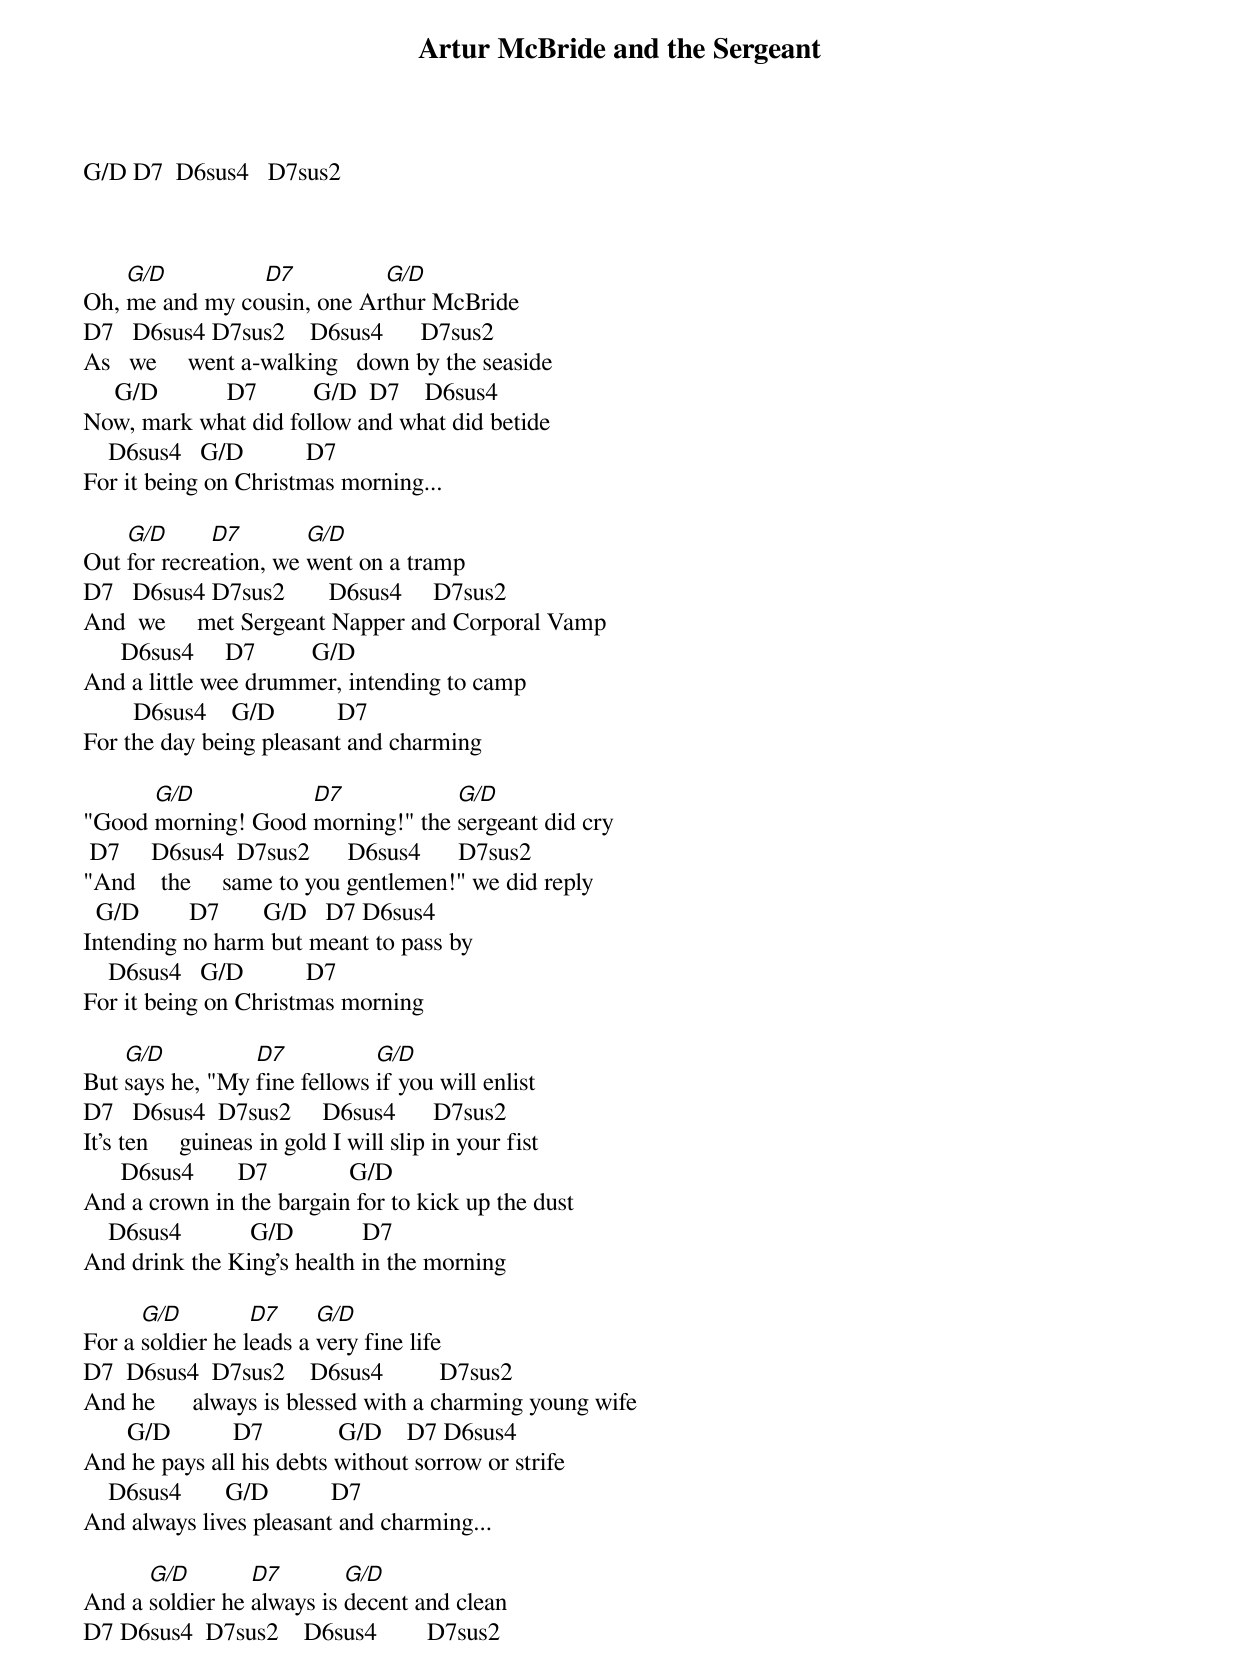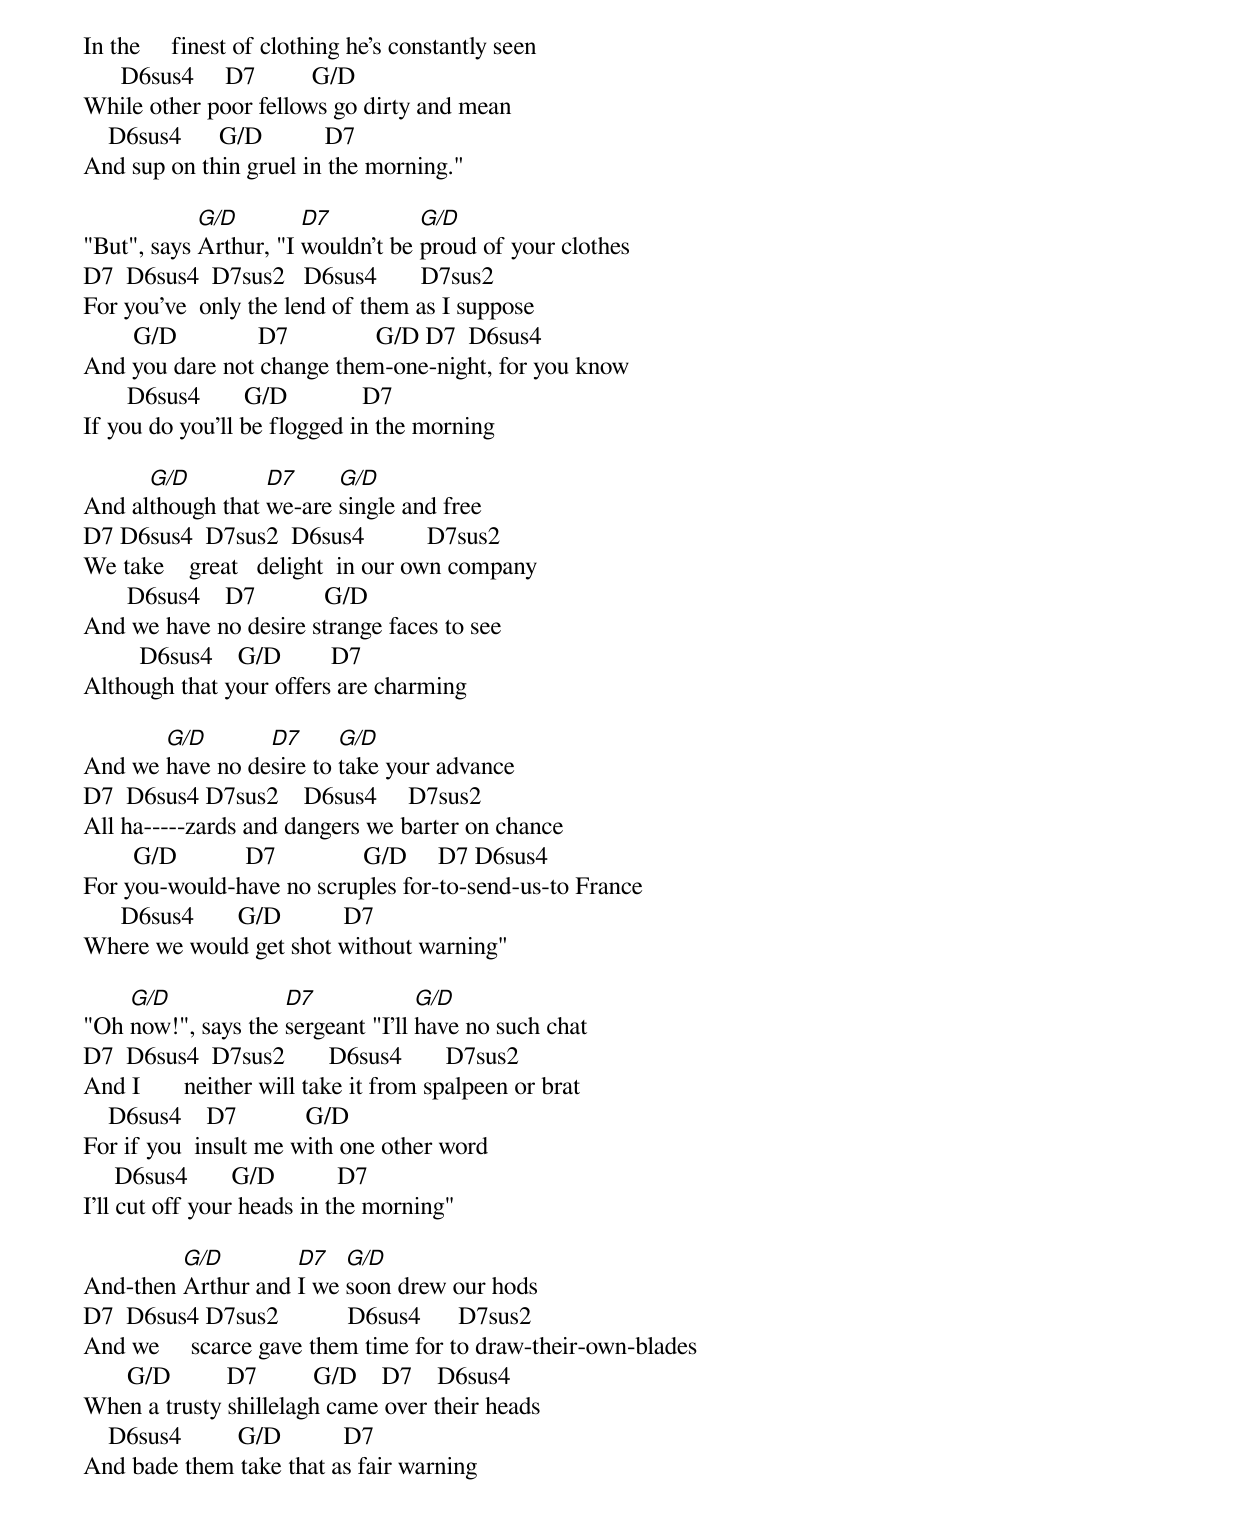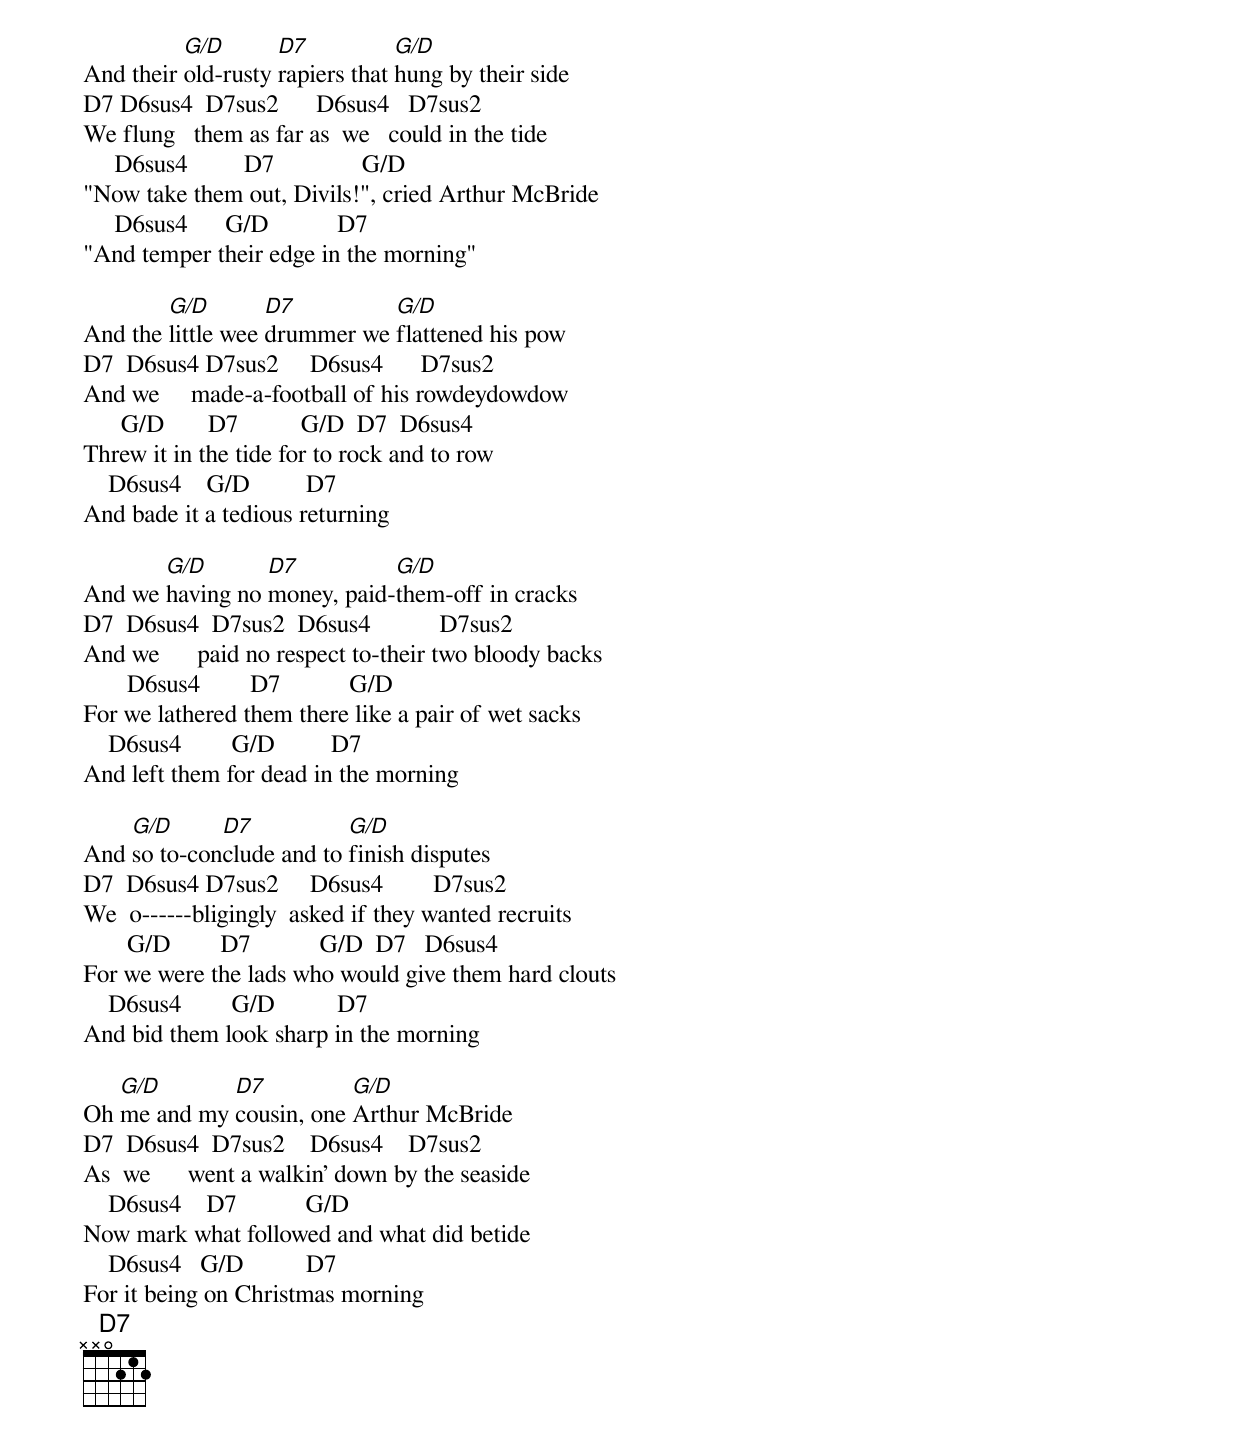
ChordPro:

{title: Artur McBride and the Sergeant}

G/D D7  D6sus4   D7sus2



Oh, [G/D]me and my co[D7]usin, one Ar[G/D]thur McBride
D7   D6sus4 D7sus2    D6sus4      D7sus2
As   we     went a-walking   down by the seaside
     G/D           D7         G/D  D7    D6sus4
Now, mark what did follow and what did betide
    D6sus4   G/D          D7
For it being on Christmas morning...

Out [G/D]for recre[D7]ation, we [G/D]went on a tramp
D7   D6sus4 D7sus2       D6sus4     D7sus2
And  we     met Sergeant Napper and Corporal Vamp
      D6sus4     D7         G/D
And a little wee drummer, intending to camp
        D6sus4    G/D          D7
For the day being pleasant and charming

"Good [G/D]morning! Good [D7]morning!" the [G/D]sergeant did cry
 D7     D6sus4  D7sus2      D6sus4      D7sus2
"And    the     same to you gentlemen!" we did reply
  G/D        D7       G/D   D7 D6sus4
Intending no harm but meant to pass by
    D6sus4   G/D          D7
For it being on Christmas morning

But [G/D]says he, "My [D7]fine fellows [G/D]if you will enlist
D7   D6sus4  D7sus2     D6sus4      D7sus2
It's ten     guineas in gold I will slip in your fist
      D6sus4       D7             G/D
And a crown in the bargain for to kick up the dust
    D6sus4           G/D           D7
And drink the King's health in the morning

For a [G/D]soldier he l[D7]eads a [G/D]very fine life
D7  D6sus4  D7sus2    D6sus4         D7sus2
And he      always is blessed with a charming young wife
       G/D          D7            G/D    D7 D6sus4
And he pays all his debts without sorrow or strife
    D6sus4       G/D          D7
And always lives pleasant and charming...

And a [G/D]soldier he [D7]always is [G/D]decent and clean
D7 D6sus4  D7sus2    D6sus4        D7sus2
In the     finest of clothing he's constantly seen
      D6sus4     D7         G/D
While other poor fellows go dirty and mean
    D6sus4      G/D          D7
And sup on thin gruel in the morning."

"But", says [G/D]Arthur, "I [D7]wouldn't be [G/D]proud of your clothes
D7  D6sus4  D7sus2   D6sus4       D7sus2
For you've  only the lend of them as I suppose
        G/D             D7              G/D D7  D6sus4
And you dare not change them-one-night, for you know
       D6sus4       G/D            D7
If you do you'll be flogged in the morning

And al[G/D]though that [D7]we-are [G/D]single and free
D7 D6sus4  D7sus2  D6sus4          D7sus2
We take    great   delight  in our own company
       D6sus4    D7           G/D
And we have no desire strange faces to see
         D6sus4    G/D        D7
Although that your offers are charming

And we [G/D]have no de[D7]sire to [G/D]take your advance
D7  D6sus4 D7sus2    D6sus4     D7sus2
All ha-----zards and dangers we barter on chance
        G/D           D7              G/D     D7 D6sus4
For you-would-have no scruples for-to-send-us-to France
      D6sus4       G/D          D7
Where we would get shot without warning"

"Oh [G/D]now!", says the [D7]sergeant "I'll [G/D]have no such chat
D7  D6sus4  D7sus2       D6sus4       D7sus2
And I       neither will take it from spalpeen or brat
    D6sus4    D7           G/D
For if you  insult me with one other word
     D6sus4       G/D          D7
I'll cut off your heads in the morning"

And-then [G/D]Arthur and [D7]I we [G/D]soon drew our hods
D7  D6sus4 D7sus2           D6sus4      D7sus2
And we     scarce gave them time for to draw-their-own-blades
       G/D         D7         G/D    D7    D6sus4
When a trusty shillelagh came over their heads
    D6sus4         G/D          D7
And bade them take that as fair warning

And their [G/D]old-rusty [D7]rapiers that [G/D]hung by their side
D7 D6sus4  D7sus2      D6sus4   D7sus2
We flung   them as far as  we   could in the tide
     D6sus4         D7              G/D
"Now take them out, Divils!", cried Arthur McBride
     D6sus4      G/D           D7
"And temper their edge in the morning"

And the [G/D]little wee [D7]drummer we [G/D]flattened his pow
D7  D6sus4 D7sus2     D6sus4      D7sus2
And we     made-a-football of his rowdeydowdow
      G/D       D7          G/D  D7  D6sus4
Threw it in the tide for to rock and to row
    D6sus4    G/D         D7
And bade it a tedious returning

And we [G/D]having no [D7]money, paid-[G/D]them-off in cracks
D7  D6sus4  D7sus2  D6sus4           D7sus2
And we      paid no respect to-their two bloody backs
       D6sus4        D7           G/D
For we lathered them there like a pair of wet sacks
    D6sus4        G/D         D7
And left them for dead in the morning

And [G/D]so to-con[D7]clude and to [G/D]finish disputes
D7  D6sus4 D7sus2     D6sus4        D7sus2
We  o------bligingly  asked if they wanted recruits
       G/D        D7           G/D  D7   D6sus4
For we were the lads who would give them hard clouts
    D6sus4        G/D          D7
And bid them look sharp in the morning

Oh [G/D]me and my [D7]cousin, one [G/D]Arthur McBride
D7  D6sus4  D7sus2    D6sus4    D7sus2
As  we      went a walkin' down by the seaside
    D6sus4    D7           G/D
Now mark what followed and what did betide
    D6sus4   G/D          D7
For it being on Christmas morning
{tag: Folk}
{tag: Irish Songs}
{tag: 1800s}
